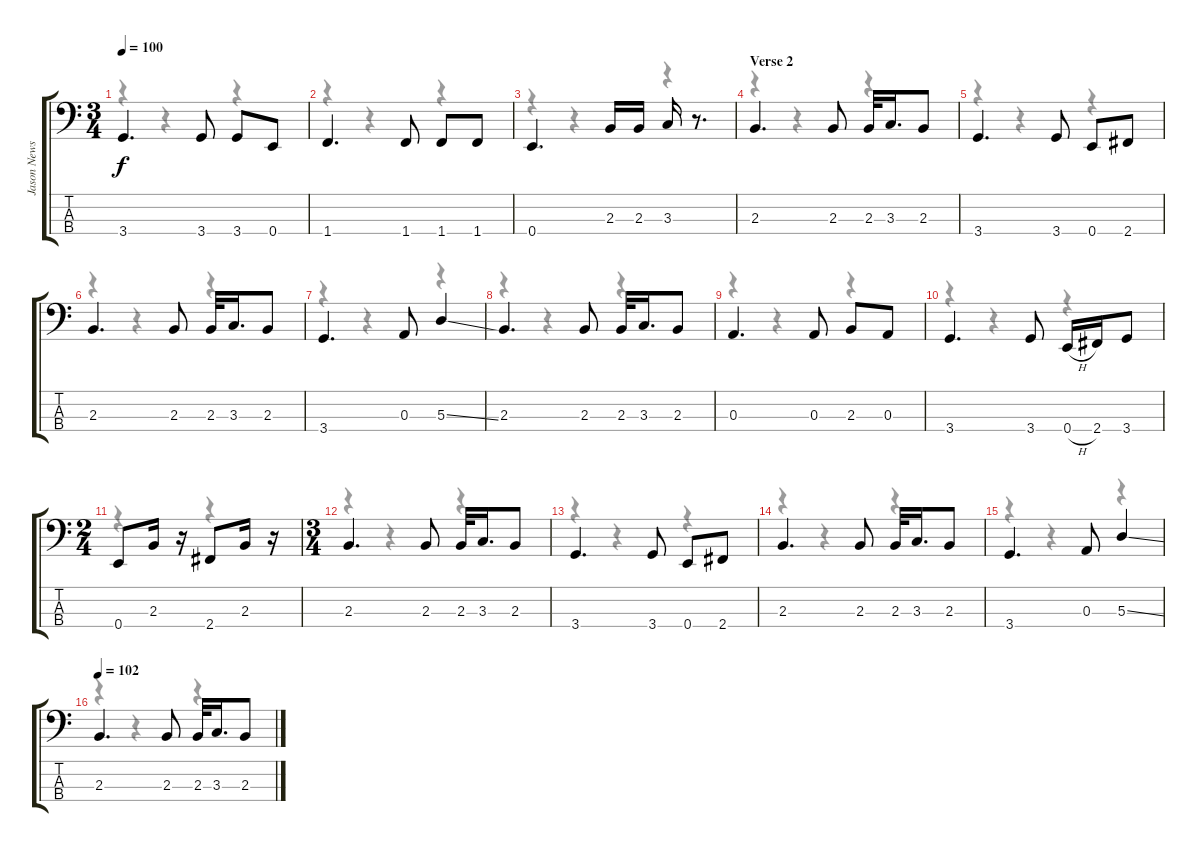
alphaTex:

\track ("Jason Newsted (Bass)" "Jason News") {instrument electricbasspick}
\staff {score tabs}
\tuning (G2 D2 A1 E1) {hide}
\voice
\ts (3 4)
\tempo 100
\clef f4
\ks c
3.4.4{d dy f} 3.4.8 3.4.8 0.4.8 |
1.4.4{d} 1.4.8 1.4.8 1.4.8 |
0.4.4{d} 2.3.16 2.3.16 3.3.16 r.8{d} |
\section ("" "Verse 2")
2.3.4{d} 2.3.8 2.3.32 3.3.16{d} 2.3.8 |
3.4.4{d} 3.4.8 0.4.8 2.4.8 |
2.3.4{d} 2.3.8 2.3.32 3.3.16{d} 2.3.8 |
3.4.4{d} 0.3.8 5.3{ss}.4 |
2.3.4{d} 2.3.8 2.3.32 3.3.16{d} 2.3.8 |
0.3.4{d} 0.3.8 2.3.8 0.3.8 |
3.4.4{d} 3.4.8 0.4{h}.16 2.4.16 3.4.8 |
\ts (2 4)
0.4.8 2.3.16 r.16 2.4.8 2.3.16 r.16 |
\ts (3 4)
2.3.4{d} 2.3.8 2.3.32 3.3.16{d} 2.3.8 |
3.4.4{d} 3.4.8 0.4.8 2.4.8 |
2.3.4{d} 2.3.8 2.3.32 3.3.16{d} 2.3.8 |
3.4.4{d} 0.3.8 5.3{ss}.4 |
\tempo 102
2.3.4{d} 2.3.8 2.3.32 3.3.16{d} 2.3.8
\voice
\clef f4
\ottava regular
\simile none
\ks c
r.4{dy f} r.4 r.4 |
r.4 r.4 r.4 |
r.4 r.4 r.4 |
r.4 r.4 r.4 |
r.4 r.4 r.4 |
r.4 r.4 r.4 |
r.4 r.4 r.4 |
r.4 r.4 r.4 |
r.4 r.4 r.4 |
r.4 r.4 r.4 |
r.4 r.4 |
r.4 r.4 r.4 |
r.4 r.4 r.4 |
r.4 r.4 r.4 |
r.4 r.4 r.4 |
r.4 r.4 r.4
